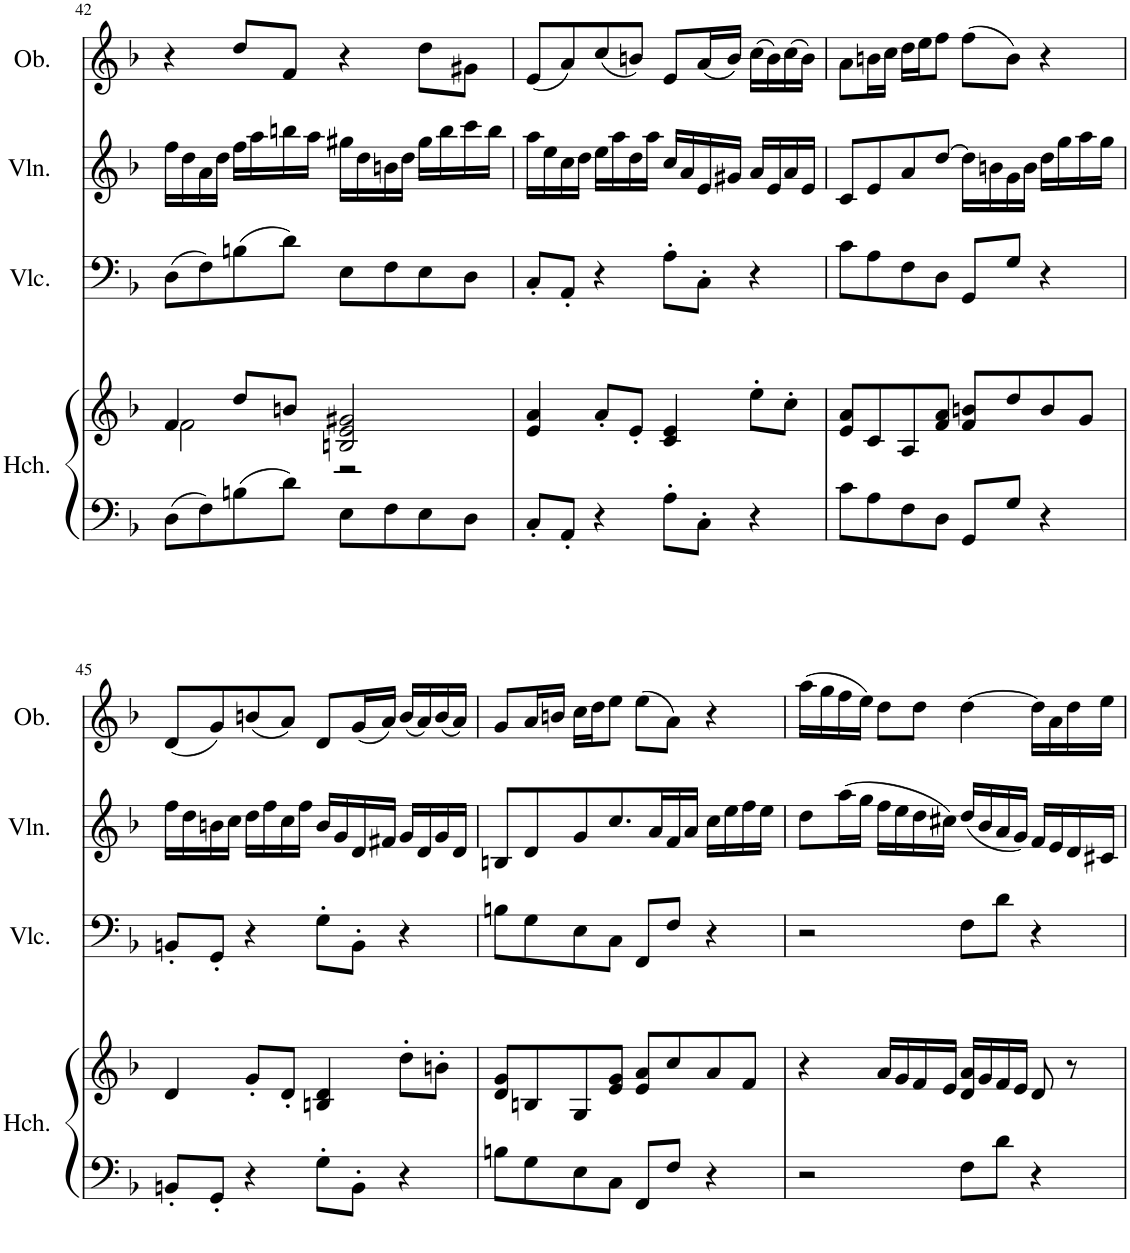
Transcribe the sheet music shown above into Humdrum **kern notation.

**kern	**kern	**kern	**kern	**kern
*part4	*part4	*part3	*part2	*part1
*staff5	*staff4	*staff3	*staff2	*staff1
*I"Harpsichord	*	*I"Violoncello	*I"Violin	*I"Oboe
*I'Hch.	*	*I'Vlc.	*I'Vln.	*I'Ob.
!!LO:PB:g=z
*clefF4	*clefG2	*clefF4	*clefG2	*clefG2
*k[b-]	*k[b-]	*k[b-]	*k[b-]	*k[b-]
*M4/4	*M4/4	*M4/4	*M4/4	*M4/4
*met(c)	*met(c)	*met(c)	*met(c)	*met(c)
=42	=42	=42	=42	=42
*	*^	*	*	*
8D\L	4f/	2f\	(8D\L	16ff\LL	4r
.	.	.	.	16dd\	.
8F\	.	.	8F\)	16a\	.
.	.	.	.	16dd\JJ	.
8Bn\	8dd/L	.	(8Bn\	16ff\LL	8dd/L
.	.	.	.	16aa\	.
8d\J	8bn/J	.	8d\J)	16bbn\	8f/J
.	.	.	.	16aa\JJ	.
8E\L	2Bn/ 2e/ 2g#X/	2r	8E\L	16gg#X\LL	4r
.	.	.	.	16dd\	.
8F\	.	.	8F\	16bn\	.
.	.	.	.	16dd\JJ	.
8E\	.	.	8E\	16gg#\LL	8dd\L
.	.	.	.	16bb\	.
8D\J	.	.	8D\J	16ccc\	8g#X\J
.	.	.	.	16bb\JJ	.
*	*v	*v	*	*	*
=43	=43	=43	=43	=43
8C'/L	4e/ 4a/	8C'/L	16aa\LL	(8e/L
.	.	.	16ee\	.
8AA'/J	.	8AA'/J	16cc\	8a/)
.	.	.	16dd\JJ	.
4r	8a'/L	4r	16ee\LL	(8cc/
.	.	.	16aa\	.
.	8e'/J	.	16dd\	8bn/J)
.	.	.	16aa\JJ	.
8A'\L	4c/ 4e/	8A'\L	16cc/LL	8e/L
.	.	.	16a/	.
8C'\J	.	8C'\J	16e/	(16a/L
.	.	.	16g#X/JJ	16b/JJ)
4r	8ee'\L	4r	16a/LL	(16cc\LL
.	.	.	16e/	16b\)
.	8cc'\J	.	16a/	(16cc\
.	.	.	16e/JJ	16b\JJ)
=44	=44	=44	=44	=44
8c\L	8e/ 8a/L	8c\L	8c/L	8a\L
8A\	8c/	8A\	8e/	16bn\L
.	.	.	.	16cc\JJ
8F\	8A/	8F\	8a/	16dd\LL
.	.	.	.	16ee\J
8D\J	8f/ 8a/J	8D\J	[8dd/J	8ff\J
8GG/L	8f/ 8bn/L	8GG/L	16dd\LL]	(8ff\L
.	.	.	16bn\	.
8G/J	8dd/	8G/J	16g\	8b\J)
.	.	.	16b\JJ	.
4r	8b/	4r	16dd\LL	4r
.	.	.	16gg\	.
.	8g/J	.	16aa\	.
.	.	.	16gg\JJ	.
!!LO:LB:g=z
=45	=45	=45	=45	=45
8BBn'/L	4d/	8BBn'/L	16ff\LL	(8d/L
.	.	.	16dd\	.
8GG'/J	.	8GG'/J	16bn\	8g/)
.	.	.	16cc\JJ	.
4r	8g'/L	4r	16dd\LL	(8bn/
.	.	.	16ff\	.
.	8d'/J	.	16cc\	8a/J)
.	.	.	16ff\JJ	.
8G'\L	4Bn/ 4d/	8G'\L	16b/LL	8d/L
.	.	.	16g/	.
8BB'\J	.	8BB'\J	16d/	(16g/L
.	.	.	16f#X/JJ	16a/JJ)
4r	8dd'\L	4r	16g/LL	(16b/LL
.	.	.	16d/	16a/)
.	8bn'\J	.	16g/	(16b/
.	.	.	16d/JJ	16a/JJ)
=46	=46	=46	=46	=46
8Bn\L	8d/ 8g/L	8Bn\L	8Bn/L	8g/L
8G\	8Bn/	8G\	8d/	16a/L
.	.	.	.	16bn/JJ
8E\	8G/	8E\	8g/	16cc\LL
.	.	.	.	16dd\J
8C\J	8e/ 8g/J	8C\J	8.cc/	8ee\J
8FF/L	8e/ 8a/L	8FF/L	.	(8ee\L
.	.	.	16a/L	.
8F/J	8cc/	8F/J	16f/	8a\J)
.	.	.	16a/JJ	.
4r	8a/	4r	16cc\LL	4r
.	.	.	16ee\	.
.	8f/J	.	16ff\	.
.	.	.	16ee\JJ	.
=47	=47	=47	=47	=47
2r	4r	2r	8dd\L	(16aa\LL
.	.	.	.	16gg\
.	.	.	(16aa\L	16ff\
.	.	.	16gg\JJ	16ee\JJ)
.	16a/LL	.	16ff\LL	8dd\L
.	16g/	.	16ee\	.
.	16f/	.	16dd\	8dd\J
.	16e/JJ	.	16cc#X\JJ)	.
8F\L	16d/ 16a/LL	8F\L	(16dd/LL	[4dd\
.	16g/	.	16b-/	.
8d\J	16f/	8d\J	16a/	.
.	16e/JJ	.	16g/JJ)	.
4r	8d/	4r	16f/LL	16dd\LL]
.	.	.	16e/	16a\
.	8r	.	16d/	16dd\
.	.	.	16c#X/JJ	16ee\JJ
=	=	=	=	=
*-	*-	*-	*-	*-
